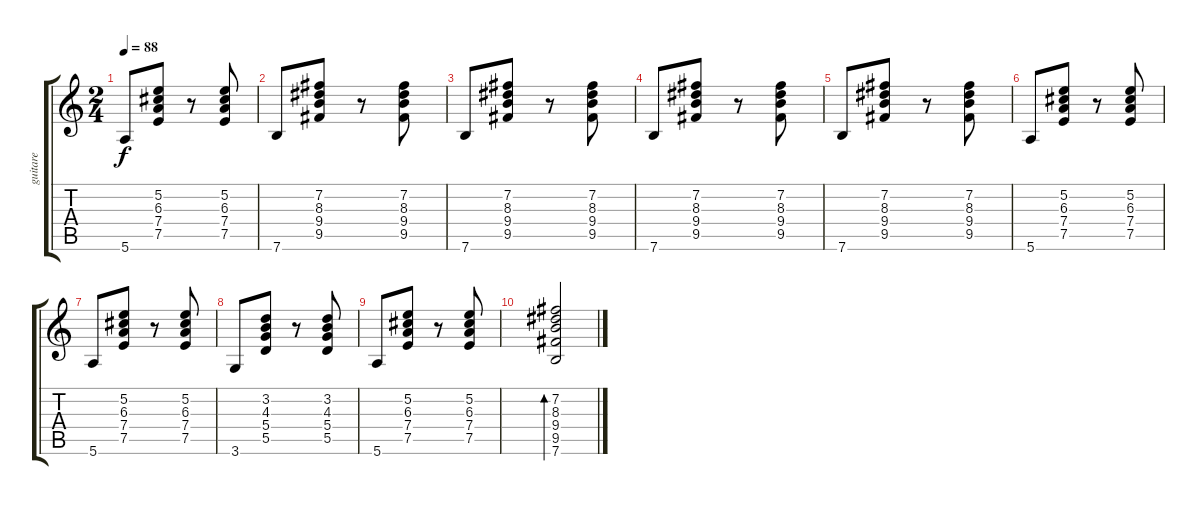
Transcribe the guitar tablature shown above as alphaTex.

\track ("guitare" "guitare") {instrument acousticguitarsteel}
\staff {score tabs}
\tuning (E4 B3 G3 D3 A2 E2) {hide}
\ts (2 4)
\tempo 88
\clef g2
\ks c
5.6.8{dy f} (5.2 6.3 7.4 7.5).8 r.8 (5.2 6.3 7.4 7.5).8 |
7.6.8 (7.2 8.3 9.4 9.5).8 r.8 (7.2 8.3 9.4 9.5).8 |
7.6.8 (7.2 8.3 9.4 9.5).8 r.8 (7.2 8.3 9.4 9.5).8 |
7.6.8 (7.2 8.3 9.4 9.5).8 r.8 (7.2 8.3 9.4 9.5).8 |
7.6.8 (7.2 8.3 9.4 9.5).8 r.8 (7.2 8.3 9.4 9.5).8 |
5.6.8 (5.2 6.3 7.4 7.5).8 r.8 (5.2 6.3 7.4 7.5).8 |
5.6.8 (5.2 6.3 7.4 7.5).8 r.8 (5.2 6.3 7.4 7.5).8 |
3.6.8 (3.2 4.3 5.4 5.5).8 r.8 (3.2 4.3 5.4 5.5).8 |
5.6.8 (5.2 6.3 7.4 7.5).8 r.8 (5.2 6.3 7.4 7.5).8 |
(7.2 8.3 9.4 9.5 7.6).2{bd 480}
